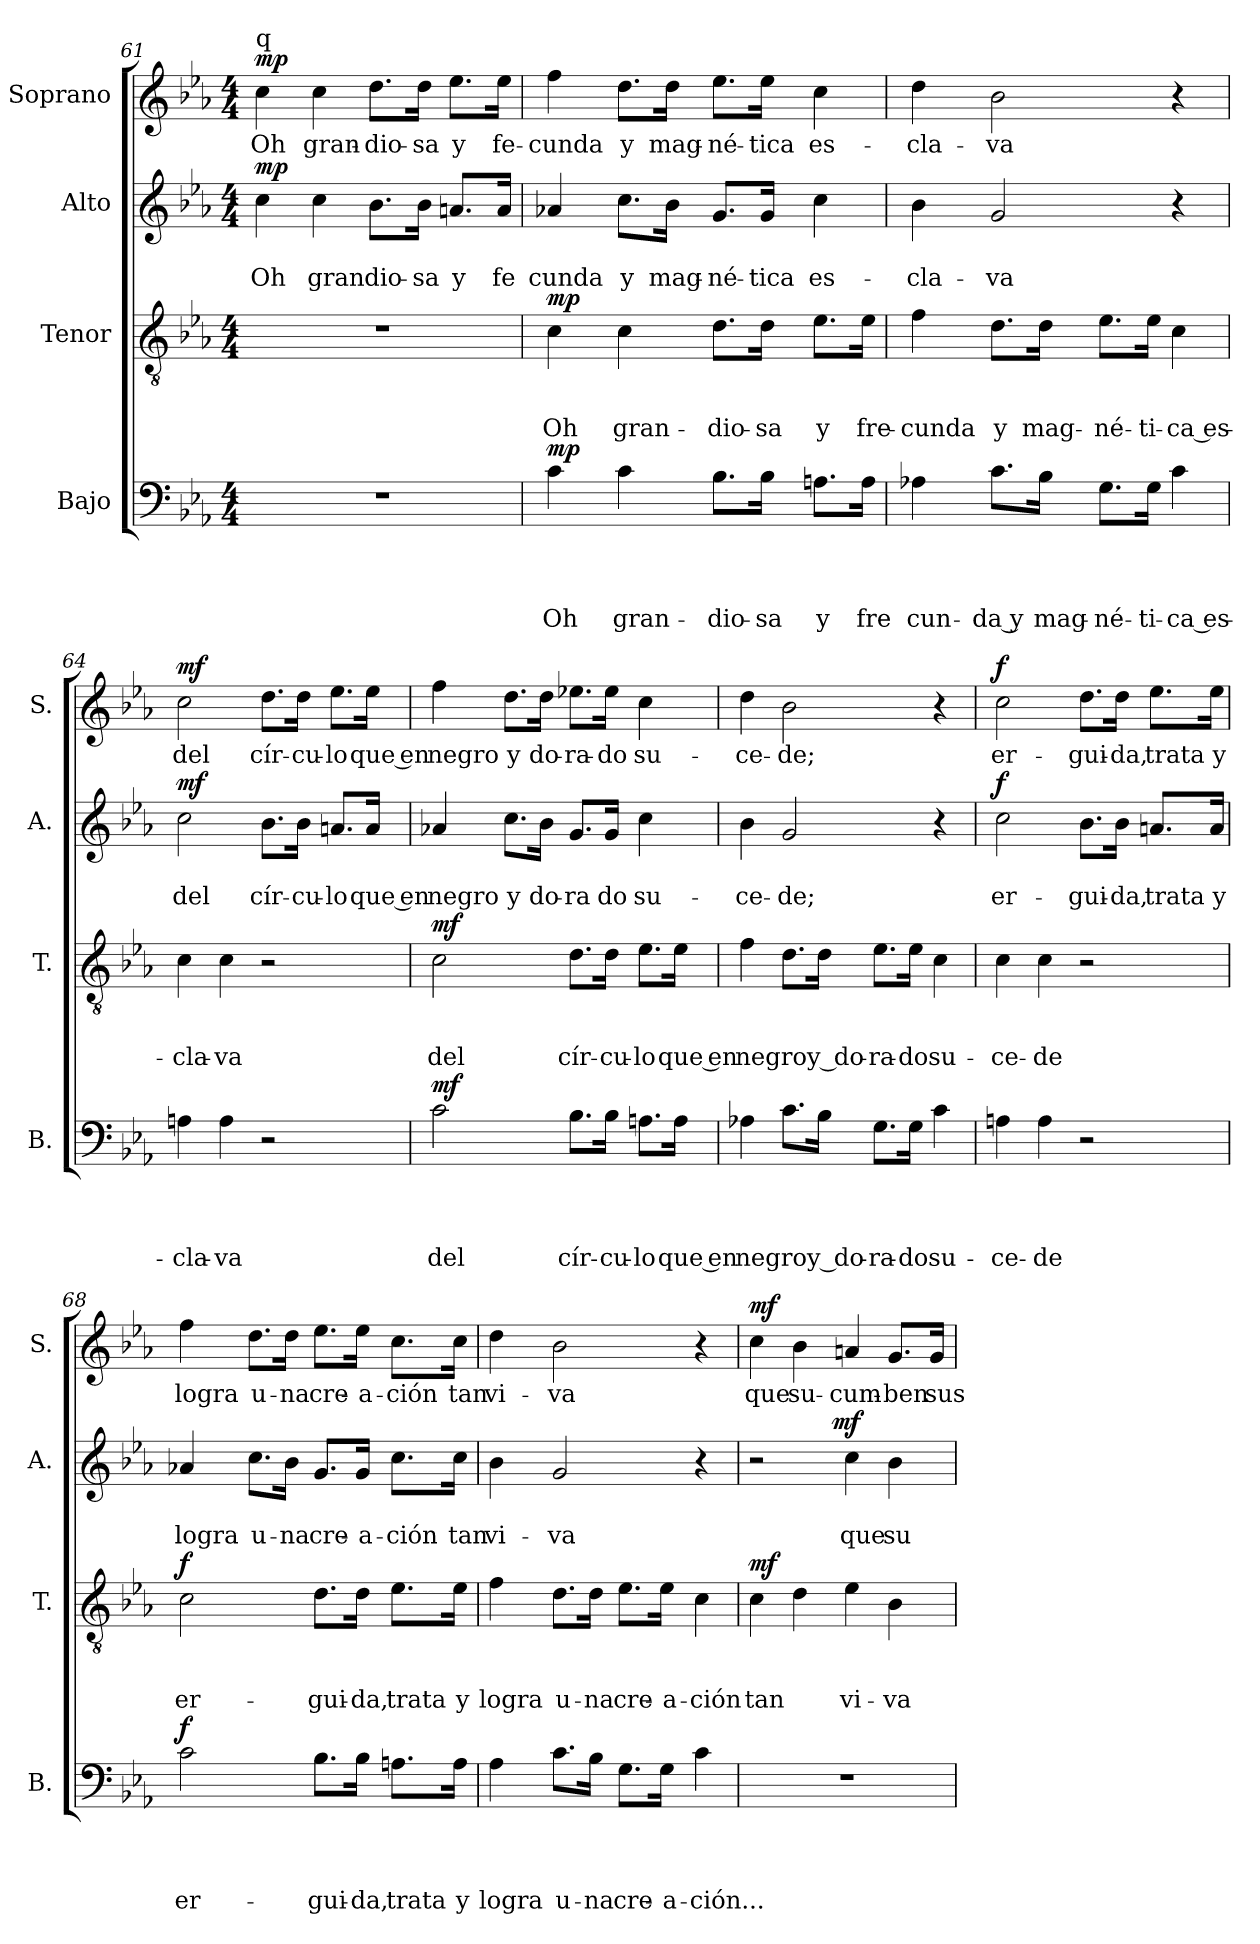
**kern	**text	**text	**text	**text	**dynam	**kern	**text	**text	**text	**dynam	**kern	**text	**text	**dynam	**kern	**text	**dynam
*part4	*part4	*part4	*part4	*part4	*part4	*part3	*part3	*part3	*part3	*part3	*part2	*part2	*part2	*part2	*part1	*part1	*part1
*staff4	*staff4	*staff4	*staff4	*staff4	*staff4	*staff3	*staff3	*staff3	*staff3	*staff3	*staff2	*staff2	*staff2	*staff2	*staff1	*staff1	*staff1
*I"Bajo	*	*	*	*	*	*I"Tenor	*	*	*	*	*I"Alto	*	*	*	*I"Soprano	*	*
*I'B.	*	*	*	*	*	*I'T.	*	*	*	*	*I'A.	*	*	*	*I'S.	*	*
!!LO:PB:g=z
*clefF4	*	*	*	*	*	*clefGv2	*	*	*	*	*clefG2	*	*	*	*clefG2	*	*
*k[b-e-a-]	*	*	*	*	*	*k[b-e-a-]	*	*	*	*	*k[b-e-a-]	*	*	*	*k[b-e-a-]	*	*
*E-:	*	*	*	*	*	*E-:	*	*	*	*	*E-:	*	*	*	*E-:	*	*
*M4/4	*	*	*	*	*	*M4/4	*	*	*	*	*M4/4	*	*	*	*M4/4	*	*
*MM90	*	*	*	*	*	*MM90	*	*	*	*	*MM90	*	*	*	*MM90	*	*
=61	=61	=61	=61	=61	=61	=61	=61	=61	=61	=61	=61	=61	=61	=61	=61	=61	=61
!	!	!	!	!	!	!	!	!	!	!	!	!	!	!	!LO:TX:a:t=q	!	!
!	!	!	!	!	!	!	!	!	!	!	!	!	!LO:LY:b	!LO:DY:a	!	!LO:LY:b	!LO:DY:a
1r	.	.	.	.	.	1r	.	.	.	.	4cc\	.	Oh	mp	4cc\	Oh	mp
!	!	!	!	!	!	!	!	!	!	!	!	!	!LO:LY:b	!	!	!LO:LY:b	!
.	.	.	.	.	.	.	.	.	.	.	4cc\	.	gran	.	4cc\	gran-	.
!	!	!	!	!	!	!	!	!	!	!	!	!	!LO:LY:b	!	!	!LO:LY:b	!
.	.	.	.	.	.	.	.	.	.	.	8.b-\L	.	dio-	.	8.dd\L	-dio-	.
!	!	!	!	!	!	!	!	!	!	!	!	!	!LO:LY:b:rj	!	!	!LO:LY:b:rj	!
.	.	.	.	.	.	.	.	.	.	.	16b-\Jk	.	-sa	.	16dd\Jk	-sa	.
!	!	!	!	!	!	!	!	!	!	!	!	!	!LO:LY:b	!	!	!LO:LY:b	!
.	.	.	.	.	.	.	.	.	.	.	8.an/L	.	y	.	8.ee-\L	y	.
!	!	!	!	!	!	!	!	!	!	!	!	!	!LO:LY:b	!	!	!LO:LY:b	!
.	.	.	.	.	.	.	.	.	.	.	16a/Jk	.	fe	.	16ee-\Jk	fe-	.
=62	=62	=62	=62	=62	=62	=62	=62	=62	=62	=62	=62	=62	=62	=62	=62	=62	=62
!	!	!	!	!LO:LY:b	!LO:DY:a	!	!	!	!LO:LY:b	!LO:DY:a	!	!	!LO:LY:b	!	!	!LO:LY:b	!
4c\	.	.	.	Oh	mp	4c\	.	.	Oh	mp	4a-X/	.	cun­da	.	4ff\	-cun­da	.
!	!	!	!	!LO:LY:b	!	!	!	!	!LO:LY:b	!	!	!	!LO:LY:b	!	!	!LO:LY:b	!
4c\	.	.	.	gran-	.	4c\	.	.	gran-	.	8.cc\L	.	y	.	8.dd\L	y	.
!	!	!	!	!	!	!	!	!	!	!	!	!	!LO:LY:b	!	!	!LO:LY:b	!
.	.	.	.	.	.	.	.	.	.	.	16b-\Jk	.	mag-	.	16dd\Jk	mag-	.
!	!	!	!	!LO:LY:b	!	!	!	!	!LO:LY:b	!	!	!	!LO:LY:b:rj	!	!	!LO:LY:b:rj	!
8.B-\L	.	.	.	-dio-	.	8.d\L	.	.	-dio-	.	8.g/L	.	-né-	.	8.ee-\L	-né-	.
!	!	!	!	!LO:LY:b:rj	!	!	!	!	!LO:LY:b:rj	!	!	!	!LO:LY:b	!	!	!LO:LY:b	!
16B-\Jk	.	.	.	-sa	.	16d\Jk	.	.	-sa	.	16g/Jk	.	-ti­ca	.	16ee-\Jk	-ti­ca	.
!	!	!	!	!LO:LY:b	!	!	!	!	!LO:LY:b	!	!	!	!LO:LY:b	!	!	!LO:LY:b	!
8.An\L	.	.	.	y	.	8.e-\L	.	.	y	.	4cc\	.	es-	.	4cc\	es-	.
!	!	!	!	!LO:LY:b	!	!	!	!	!LO:LY:b	!	!	!	!	!	!	!	!
16A\Jk	.	.	.	fre	.	16e-\Jk	.	.	fre-	.	.	.	.	.	.	.	.
=63	=63	=63	=63	=63	=63	=63	=63	=63	=63	=63	=63	=63	=63	=63	=63	=63	=63
!	!	!	!	!LO:LY:b:rj	!	!	!	!	!LO:LY:b	!	!	!	!LO:LY:b	!	!	!LO:LY:b	!
4A-X\	.	.	.	cun-	.	4f\	.	.	-cun­da	.	4b-\	.	-cla-	.	4dd\	-cla-	.
!	!	!	!	!LO:LY:b:rj	!	!	!	!	!LO:LY:b	!	!	!	!LO:LY:b	!	!	!LO:LY:b	!
8.c\L	.	.	.	-da y	.	8.d\L	.	.	y	.	2g/	.	-va	.	2b-\	-va	.
!	!	!	!	!LO:LY:b	!	!	!	!	!LO:LY:b	!	!	!	!	!	!	!	!
16B-\Jk	.	.	.	mag-	.	16d\Jk	.	.	mag-	.	.	.	.	.	.	.	.
!	!	!	!	!LO:LY:b	!	!	!	!	!LO:LY:b	!	!	!	!	!	!	!	!
8.G\L	.	.	.	-né-	.	8.e-\L	.	.	-né-	.	.	.	.	.	.	.	.
!	!	!	!	!LO:LY:b:rj	!	!	!	!	!LO:LY:b:rj	!	!	!	!	!	!	!	!
16G\Jk	.	.	.	-ti-	.	16e-\Jk	.	.	-ti-	.	.	.	.	.	.	.	.
!	!	!	!	!LO:LY:b:rj	!	!	!	!	!LO:LY:b:rj	!	!	!	!	!	!	!	!
4c\	.	.	.	-ca es-	.	4c\	.	.	-ca es-	.	4r	.	.	.	4r	.	.
=64	=64	=64	=64	=64	=64	=64	=64	=64	=64	=64	=64	=64	=64	=64	=64	=64	=64
!	!	!	!	!LO:LY:b	!	!	!	!	!LO:LY:b	!	!	!	!LO:LY:b	!LO:DY:a	!	!LO:LY:b	!LO:DY:a
4An\	.	.	.	-cla-	.	4c\	.	.	-cla-	.	2cc\	.	del	mf	2cc\	del	mf
!	!	!	!	!LO:LY:b:rj	!	!	!	!	!LO:LY:b:rj	!	!	!	!	!	!	!	!
4A\	.	.	.	-va	.	4c\	.	.	-va	.	.	.	.	.	.	.	.
!	!	!	!	!	!	!	!	!	!	!	!	!	!LO:LY:b	!	!	!LO:LY:b	!
2r	.	.	.	.	.	2r	.	.	.	.	8.b-\L	.	cír-	.	8.dd\L	cír-	.
!	!	!	!	!	!	!	!	!	!	!	!	!	!LO:LY:b	!	!	!LO:LY:b	!
.	.	.	.	.	.	.	.	.	.	.	16b-\Jk	.	-cu-	.	16dd\Jk	-cu-	.
!	!	!	!	!	!	!	!	!	!	!	!	!	!LO:LY:b:rj	!	!	!LO:LY:b:rj	!
.	.	.	.	.	.	.	.	.	.	.	8.an/L	.	-lo	.	8.ee-\L	-lo	.
!	!	!	!	!	!	!	!	!	!	!	!	!	!LO:LY:b:rj	!	!	!LO:LY:b:rj	!
.	.	.	.	.	.	.	.	.	.	.	16a/Jk	.	que en	.	16ee-\Jk	que en	.
=65	=65	=65	=65	=65	=65	=65	=65	=65	=65	=65	=65	=65	=65	=65	=65	=65	=65
!	!	!	!	!LO:LY:b	!LO:DY:a	!	!	!	!LO:LY:b	!LO:DY:a	!	!	!LO:LY:b	!	!	!LO:LY:b	!
2c\	.	.	.	del	mf	2c\	.	.	del	mf	4a-X/	.	ne­gro	.	4ff\	ne­gro	.
!	!	!	!	!	!	!	!	!	!	!	!	!	!LO:LY:b	!	!	!LO:LY:b	!
.	.	.	.	.	.	.	.	.	.	.	8.cc\L	.	y	.	8.dd\L	y	.
!	!	!	!	!	!	!	!	!	!	!	!	!	!LO:LY:b	!	!	!LO:LY:b	!
.	.	.	.	.	.	.	.	.	.	.	16b-\Jk	.	do-	.	16dd\Jk	do-	.
!	!	!	!	!LO:LY:b	!	!	!	!	!LO:LY:b	!	!	!	!LO:LY:b:rj	!	!	!LO:LY:b	!
8.B-\L	.	.	.	cír-	.	8.d\L	.	.	cír-	.	8.g/L	.	-ra	.	8.ee-X\L	-ra-	.
!	!	!	!	!LO:LY:b	!	!	!	!	!LO:LY:b	!	!	!	!LO:LY:b:rj	!	!	!LO:LY:b:rj	!
16B-\Jk	.	.	.	-cu-	.	16d\Jk	.	.	-cu-	.	16g/Jk	.	do	.	16ee-\Jk	-do	.
!	!	!	!	!LO:LY:b:rj	!	!	!	!	!LO:LY:b:rj	!	!	!	!LO:LY:b	!	!	!LO:LY:b	!
8.An\L	.	.	.	-lo	.	8.e-\L	.	.	-lo	.	4cc\	.	su-	.	4cc\	su-	.
!	!	!	!	!LO:LY:b:rj	!	!	!	!	!LO:LY:b:rj	!	!	!	!	!	!	!	!
16A\Jk	.	.	.	que en	.	16e-\Jk	.	.	que en	.	.	.	.	.	.	.	.
!!LO:LB:g=z
=66	=66	=66	=66	=66	=66	=66	=66	=66	=66	=66	=66	=66	=66	=66	=66	=66	=66
!	!	!	!	!LO:LY:b	!	!	!	!	!LO:LY:b	!	!	!	!LO:LY:b	!	!	!LO:LY:b	!
4A-X\	.	.	.	ne­gro	.	4f\	.	.	ne­gro	.	4b-\	.	-ce-	.	4dd\	-ce-	.
!	!	!	!	!	!	!	!	!	!	!	!	!	!LO:LY:b	!	!	!LO:LY:b	!
8.c\L	.	.	.	.	.	8.d\L	.	.	.	.	2g/	.	-de;	.	2b-\	-de;	.
!	!	!	!	!LO:LY:b:rj	!	!	!	!	!LO:LY:b:rj	!	!	!	!	!	!	!	!
16B-\Jk	.	.	.	y do-	.	16d\Jk	.	.	y do-	.	.	.	.	.	.	.	.
!	!	!	!	!LO:LY:b:rj	!	!	!	!	!LO:LY:b:rj	!	!	!	!	!	!	!	!
8.G\L	.	.	.	-ra-	.	8.e-\L	.	.	-ra-	.	.	.	.	.	.	.	.
!	!	!	!	!LO:LY:b:rj	!	!	!	!	!LO:LY:b:rj	!	!	!	!	!	!	!	!
16G\Jk	.	.	.	-do	.	16e-\Jk	.	.	-do	.	.	.	.	.	.	.	.
!	!	!	!	!LO:LY:b	!	!	!	!	!LO:LY:b	!	!	!	!	!	!	!	!
4c\	.	.	.	su-	.	4c\	.	.	su-	.	4r	.	.	.	4r	.	.
=67	=67	=67	=67	=67	=67	=67	=67	=67	=67	=67	=67	=67	=67	=67	=67	=67	=67
!	!	!	!	!LO:LY:b	!	!	!	!	!LO:LY:b	!	!	!	!LO:LY:b	!LO:DY:a	!	!LO:LY:b	!LO:DY:a
4An\	.	.	.	-ce-	.	4c\	.	.	-ce-	.	2cc\	.	er-	f	2cc\	er-	f
!	!	!	!	!LO:LY:b:rj	!	!	!	!	!LO:LY:b:rj	!	!	!	!	!	!	!	!
4A\	.	.	.	-de	.	4c\	.	.	-de	.	.	.	.	.	.	.	.
!	!	!	!	!	!	!	!	!	!	!	!	!	!LO:LY:b	!	!	!LO:LY:b	!
2r	.	.	.	.	.	2r	.	.	.	.	8.b-\L	.	-gui-	.	8.dd\L	-gui-	.
!	!	!	!	!	!	!	!	!	!	!	!	!	!LO:LY:b:rj	!	!	!LO:LY:b:rj	!
.	.	.	.	.	.	.	.	.	.	.	16b-\Jk	.	-da,	.	16dd\Jk	-da,	.
!	!	!	!	!	!	!	!	!	!	!	!	!	!LO:LY:b	!	!	!LO:LY:b	!
.	.	.	.	.	.	.	.	.	.	.	8.an/L	.	tra­ta	.	8.ee-\L	tra­ta	.
!	!	!	!	!	!	!	!	!	!	!	!	!	!LO:LY:b	!	!	!LO:LY:b	!
.	.	.	.	.	.	.	.	.	.	.	16a/Jk	.	y	.	16ee-\Jk	y	.
=68	=68	=68	=68	=68	=68	=68	=68	=68	=68	=68	=68	=68	=68	=68	=68	=68	=68
!	!	!	!	!LO:LY:b	!LO:DY:a	!	!	!	!LO:LY:b	!LO:DY:a	!	!	!LO:LY:b	!	!	!LO:LY:b	!
2c\	.	.	.	er-	f	2c\	.	.	er-	f	4a-X/	.	lo­gra	.	4ff\	lo­gra	.
!	!	!	!	!	!	!	!	!	!	!	!	!	!LO:LY:b	!	!	!LO:LY:b	!
.	.	.	.	.	.	.	.	.	.	.	8.cc\L	.	u-	.	8.dd\L	u-	.
!	!	!	!	!	!	!	!	!	!	!	!	!	!LO:LY:b:rj	!	!	!LO:LY:b:rj	!
.	.	.	.	.	.	.	.	.	.	.	16b-\Jk	.	-na	.	16dd\Jk	-na	.
!	!	!	!	!LO:LY:b	!	!	!	!	!LO:LY:b	!	!	!	!LO:LY:b	!	!	!LO:LY:b	!
8.B-\L	.	.	.	-gui-	.	8.d\L	.	.	-gui-	.	8.g/L	.	cre-	.	8.ee-\L	cre-	.
!	!	!	!	!LO:LY:b:rj	!	!	!	!	!LO:LY:b:rj	!	!	!	!LO:LY:b	!	!	!LO:LY:b	!
16B-\Jk	.	.	.	-da,	.	16d\Jk	.	.	-da,	.	16g/Jk	.	-a-	.	16ee-\Jk	-a-	.
!	!	!	!	!LO:LY:b	!	!	!	!	!LO:LY:b	!	!	!	!LO:LY:b	!	!	!LO:LY:b	!
8.An\L	.	.	.	tra­ta	.	8.e-\L	.	.	tra­ta	.	8.cc\L	.	-ción	.	8.cc\L	-ción	.
!	!	!	!	!LO:LY:b	!	!	!	!	!LO:LY:b	!	!	!	!LO:LY:b	!	!	!LO:LY:b	!
16A\Jk	.	.	.	y	.	16e-\Jk	.	.	y	.	16cc\Jk	.	tan	.	16cc\Jk	tan	.
=69	=69	=69	=69	=69	=69	=69	=69	=69	=69	=69	=69	=69	=69	=69	=69	=69	=69
!	!	!	!	!LO:LY:b	!	!	!	!	!LO:LY:b	!	!	!	!LO:LY:b	!	!	!LO:LY:b	!
4A-\	.	.	.	lo­gra	.	4f\	.	.	lo­gra	.	4b-\	.	vi-	.	4dd\	vi-	.
!	!	!	!	!LO:LY:b	!	!	!	!	!LO:LY:b	!	!	!	!LO:LY:b	!	!	!LO:LY:b	!
8.c\L	.	.	.	u-	.	8.d\L	.	.	u-	.	2g/	.	-va	.	2b-\	-va	.
!	!	!	!	!LO:LY:b:rj	!	!	!	!	!LO:LY:b:rj	!	!	!	!	!	!	!	!
16B-\Jk	.	.	.	-na	.	16d\Jk	.	.	-na	.	.	.	.	.	.	.	.
!	!	!	!	!LO:LY:b	!	!	!	!	!LO:LY:b	!	!	!	!	!	!	!	!
8.G\L	.	.	.	cre-	.	8.e-\L	.	.	cre-	.	.	.	.	.	.	.	.
!	!	!	!	!LO:LY:b:rj	!	!	!	!	!LO:LY:b:rj	!	!	!	!	!	!	!	!
16G\Jk	.	.	.	-a-	.	16e-\Jk	.	.	-a-	.	.	.	.	.	.	.	.
!	!	!	!	!LO:LY:b:rj	!	!	!	!	!LO:LY:b	!	!	!	!	!	!	!	!
4c\	.	.	.	-ción...	.	4c\	.	.	-ción	.	4r	.	.	.	4r	.	.
=70	=70	=70	=70	=70	=70	=70	=70	=70	=70	=70	=70	=70	=70	=70	=70	=70	=70
!	!	!	!	!	!	!	!	!	!LO:LY:b	!LO:DY:a	!	!	!	!	!	!LO:LY:b	!LO:DY:a
*	*	*	*	*	*	*	*	*	*	*	*^	*	*	*	*	*	*
1r	.	.	.	.	.	4c\	.	.	tan	mf	2r	4...ryy	.	.	.	4cc\	que	mf
!	!	!	!	!	!	!	!	!	!	!	!	!	!	!	!	!	!LO:LY:b	!
.	.	.	.	.	.	4d\	.	.	.	.	.	.	.	.	.	4b-\	su-	.
!	!	!	!	!	!	!	!	!	!	!	!	!	!	!	!LO:DY:a	!	!	!
.	.	.	.	.	.	.	.	.	.	.	.	2ryy	.	.	mf	.	.	.
!	!	!	!	!	!	!	!	!	!LO:LY:b	!	!	!	!	!LO:LY:b	!	!	!LO:LY:b	!
.	.	.	.	.	.	4e-\	.	.	vi-	.	4cc\	.	.	que	.	4an/	-cum-	.
!	!	!	!	!	!	!	!	!	!LO:LY:b	!	!	!	!	!LO:LY:b	!	!	!LO:LY:b:rj	!
.	.	.	.	.	.	4B-\	.	.	-va	.	4b-\	.	.	su-	.	8.g/L	-ben	.
!	!	!	!	!	!	!	!	!	!	!	!	!	!	!	!	!	!LO:LY:b	!
.	.	.	.	.	.	.	.	.	.	.	.	.	.	.	.	16g/Jk	sus	.
.	.	.	.	.	.	.	.	.	.	.	.	32ryy	.	.	.	.	.	.
*	*	*	*	*	*	*	*	*	*	*	*v	*v	*	*	*	*	*	*
=	=	=	=	=	=	=	=	=	=	=	=	=	=	=	=	=	=
*-	*-	*-	*-	*-	*-	*-	*-	*-	*-	*-	*-	*-	*-	*-	*-	*-	*-
